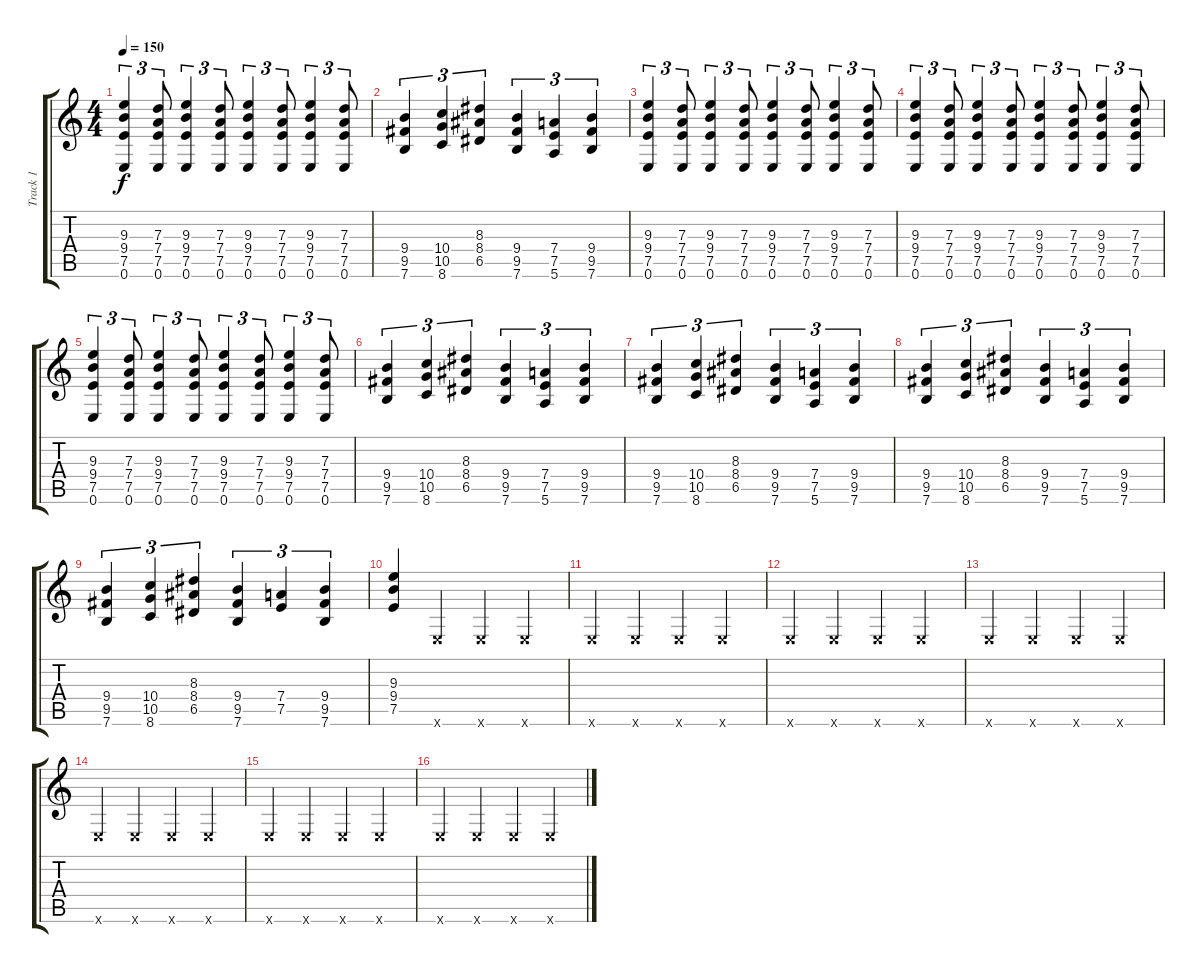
\track ("Track 1" "Track 1") {instrument acousticguitarsteel}
\staff {score tabs}
\tuning (E4 B3 G3 D3 A2 E2) {hide}
\ts (4 4)
\tempo 150
\clef g2
\ks c
(9.3 9.4 7.5 0.6).4{tu (3 2) dy f} (7.3 7.4 7.5 0.6).8{tu (3 2)} (9.3 9.4 7.5 0.6).4{tu (3 2)} (7.3 7.4 7.5 0.6).8{tu (3 2)} (9.3 9.4 7.5 0.6).4{tu (3 2)} (7.3 7.4 7.5 0.6).8{tu (3 2)} (9.3 9.4 7.5 0.6).4{tu (3 2)} (7.3 7.4 7.5 0.6).8{tu (3 2)} |
(9.4 9.5 7.6).4{tu (3 2)} (10.4 10.5 8.6).4{tu (3 2)} (8.3 8.4 6.5).4{tu (3 2)} (9.4 9.5 7.6).4{tu (3 2)} (7.4 7.5 5.6).4{tu (3 2)} (9.4 9.5 7.6).4{tu (3 2)} |
(9.3 9.4 7.5 0.6).4{tu (3 2)} (7.3 7.4 7.5 0.6).8{tu (3 2)} (9.3 9.4 7.5 0.6).4{tu (3 2)} (7.3 7.4 7.5 0.6).8{tu (3 2)} (9.3 9.4 7.5 0.6).4{tu (3 2)} (7.3 7.4 7.5 0.6).8{tu (3 2)} (9.3 9.4 7.5 0.6).4{tu (3 2)} (7.3 7.4 7.5 0.6).8{tu (3 2)} |
(9.3 9.4 7.5 0.6).4{tu (3 2)} (7.3 7.4 7.5 0.6).8{tu (3 2)} (9.3 9.4 7.5 0.6).4{tu (3 2)} (7.3 7.4 7.5 0.6).8{tu (3 2)} (9.3 9.4 7.5 0.6).4{tu (3 2)} (7.3 7.4 7.5 0.6).8{tu (3 2)} (9.3 9.4 7.5 0.6).4{tu (3 2)} (7.3 7.4 7.5 0.6).8{tu (3 2)} |
(9.3 9.4 7.5 0.6).4{tu (3 2)} (7.3 7.4 7.5 0.6).8{tu (3 2)} (9.3 9.4 7.5 0.6).4{tu (3 2)} (7.3 7.4 7.5 0.6).8{tu (3 2)} (9.3 9.4 7.5 0.6).4{tu (3 2)} (7.3 7.4 7.5 0.6).8{tu (3 2)} (9.3 9.4 7.5 0.6).4{tu (3 2)} (7.3 7.4 7.5 0.6).8{tu (3 2)} |
(9.4 9.5 7.6).4{tu (3 2)} (10.4 10.5 8.6).4{tu (3 2)} (8.3 8.4 6.5).4{tu (3 2)} (9.4 9.5 7.6).4{tu (3 2)} (7.4 7.5 5.6).4{tu (3 2)} (9.4 9.5 7.6).4{tu (3 2)} |
(9.4 9.5 7.6).4{tu (3 2)} (10.4 10.5 8.6).4{tu (3 2)} (8.3 8.4 6.5).4{tu (3 2)} (9.4 9.5 7.6).4{tu (3 2)} (7.4 7.5 5.6).4{tu (3 2)} (9.4 9.5 7.6).4{tu (3 2)} |
(9.4 9.5 7.6).4{tu (3 2)} (10.4 10.5 8.6).4{tu (3 2)} (8.3 8.4 6.5).4{tu (3 2)} (9.4 9.5 7.6).4{tu (3 2)} (7.4 7.5 5.6).4{tu (3 2)} (9.4 9.5 7.6).4{tu (3 2)} |
(9.4 9.5 7.6).4{tu (3 2)} (10.4 10.5 8.6).4{tu (3 2)} (8.3 8.4 6.5).4{tu (3 2)} (9.4 9.5 7.6).4{tu (3 2)} (7.4 7.5).4{tu (3 2)} (9.4 9.5 7.6).4{tu (3 2)} |
(9.3 9.4 7.5).4 0.6{x}.4 0.6{x}.4 0.6{x}.4 |
0.6{x}.4 0.6{x}.4 0.6{x}.4 0.6{x}.4 |
0.6{x}.4 0.6{x}.4 0.6{x}.4 0.6{x}.4 |
0.6{x}.4 0.6{x}.4 0.6{x}.4 0.6{x}.4 |
0.6{x}.4 0.6{x}.4 0.6{x}.4 0.6{x}.4 |
0.6{x}.4 0.6{x}.4 0.6{x}.4 0.6{x}.4 |
0.6{x}.4 0.6{x}.4 0.6{x}.4 0.6{x}.4
